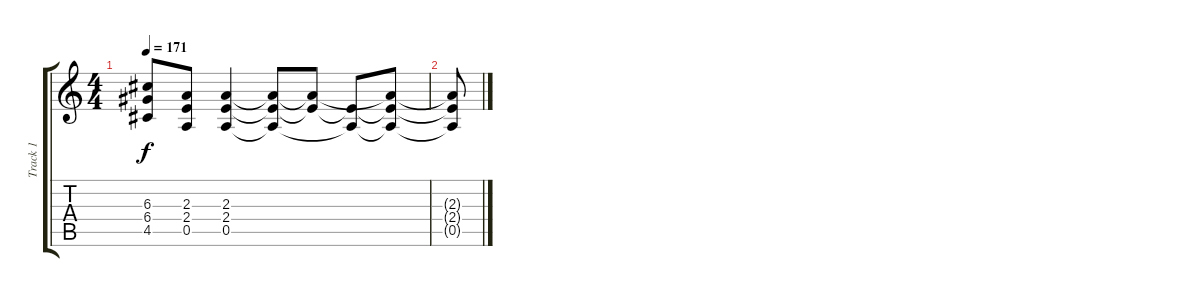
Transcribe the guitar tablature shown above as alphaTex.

\track ("Track 1" "Track 1") {instrument overdrivenguitar}
\staff {score tabs}
\tuning (E4 B3 G3 D3 A2 E2) {hide}
\ts (4 4)
\tempo 171
\clef g2
\ks c
(6.3{t} 6.4{t} 4.5{t}).8{dy f} (2.3 2.4 0.5).8 (2.3 2.4 0.5).4 (2.3{t} 2.4{t} 0.5{t}).8 (2.3{t} 2.4{t}).8 (2.4{t} 0.5{t}).8 (2.3{t} 2.4{t} 0.5{t}).8 |
(2.3{t} 2.4{t} 0.5{t}).8
